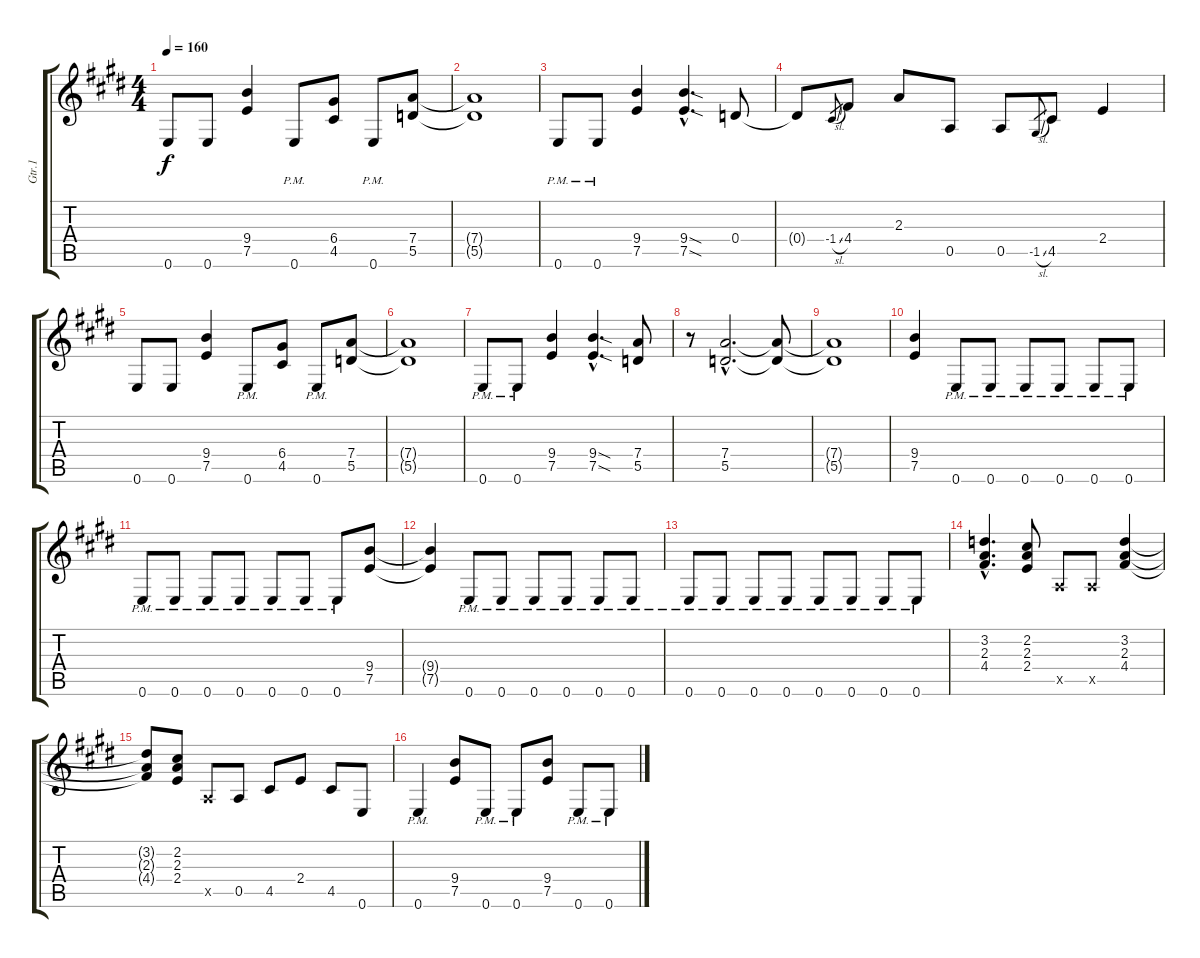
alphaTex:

\track ("Gtr.1" "Gtr.1") {instrument distortionguitar}
\staff {score tabs}
\tuning (E4 B3 G3 D3 A2 E2) {hide}
\ts (4 4)
\tempo 160
\clef g2
\ks e
0.6.8{dy f} 0.6.8 (9.4 7.5).4 0.6{pm}.8 (6.4 4.5).8 0.6{pm}.8 (7.4 5.5).8 |
(7.4{t} 5.5{t}).1 |
0.6{pm}.8 0.6{pm}.8 (9.4 7.5).4 (9.4{sod hac} 7.5{sod hac}).4{d} 0.4.8 |
0.4{t}.8 -1.4{sl}.8{gr} 4.4.8 2.3.8 0.5.8 0.5.8 -1.5{sl}.8{gr} 4.5.8 2.4.4 |
0.6.8 0.6.8 (9.4 7.5).4 0.6{pm}.8 (6.4 4.5).8 0.6{pm}.8 (7.4 5.5).8 |
(7.4{t} 5.5{t}).1 |
0.6{pm}.8 0.6{pm}.8 (9.4 7.5).4 (9.4{sod hac} 7.5{sod hac}).4{d} (7.4 5.5).8 |
r.8 (7.4{hac} 5.5{hac}).2{d} (7.4{t} 5.5{t}).8 |
(7.4{t} 5.5{t}).1 |
(9.4 7.5).4 0.6{pm}.8 0.6{pm}.8 0.6{pm}.8 0.6{pm}.8 0.6{pm}.8 0.6{pm}.8 |
0.6{pm}.8 0.6{pm}.8 0.6{pm}.8 0.6{pm}.8 0.6{pm}.8 0.6{pm}.8 0.6{pm}.8 (9.4 7.5).8 |
(9.4{t} 7.5{t}).4 0.6{pm}.8 0.6{pm}.8 0.6{pm}.8 0.6{pm}.8 0.6{pm}.8 0.6{pm}.8 |
0.6{pm}.8 0.6{pm}.8 0.6{pm}.8 0.6{pm}.8 0.6{pm}.8 0.6{pm}.8 0.6{pm}.8 0.6{pm}.8 |
(3.2{hac} 2.3{hac} 4.4{hac}).4{d} (2.2 2.3 2.4).8 0.5{x}.8 0.5{x}.8 (3.2 2.3 4.4).4 |
(3.2{t} 2.3{t} 4.4{t}).8 (2.2 2.3 2.4).8 0.5{x}.8 0.5.8 4.5.8 2.4.8 4.5.8 0.6.8 |
0.6{pm}.4 (9.4 7.5).8 0.6{pm}.8 0.6{pm}.8 (9.4 7.5).8 0.6{pm}.8 0.6{pm}.8
